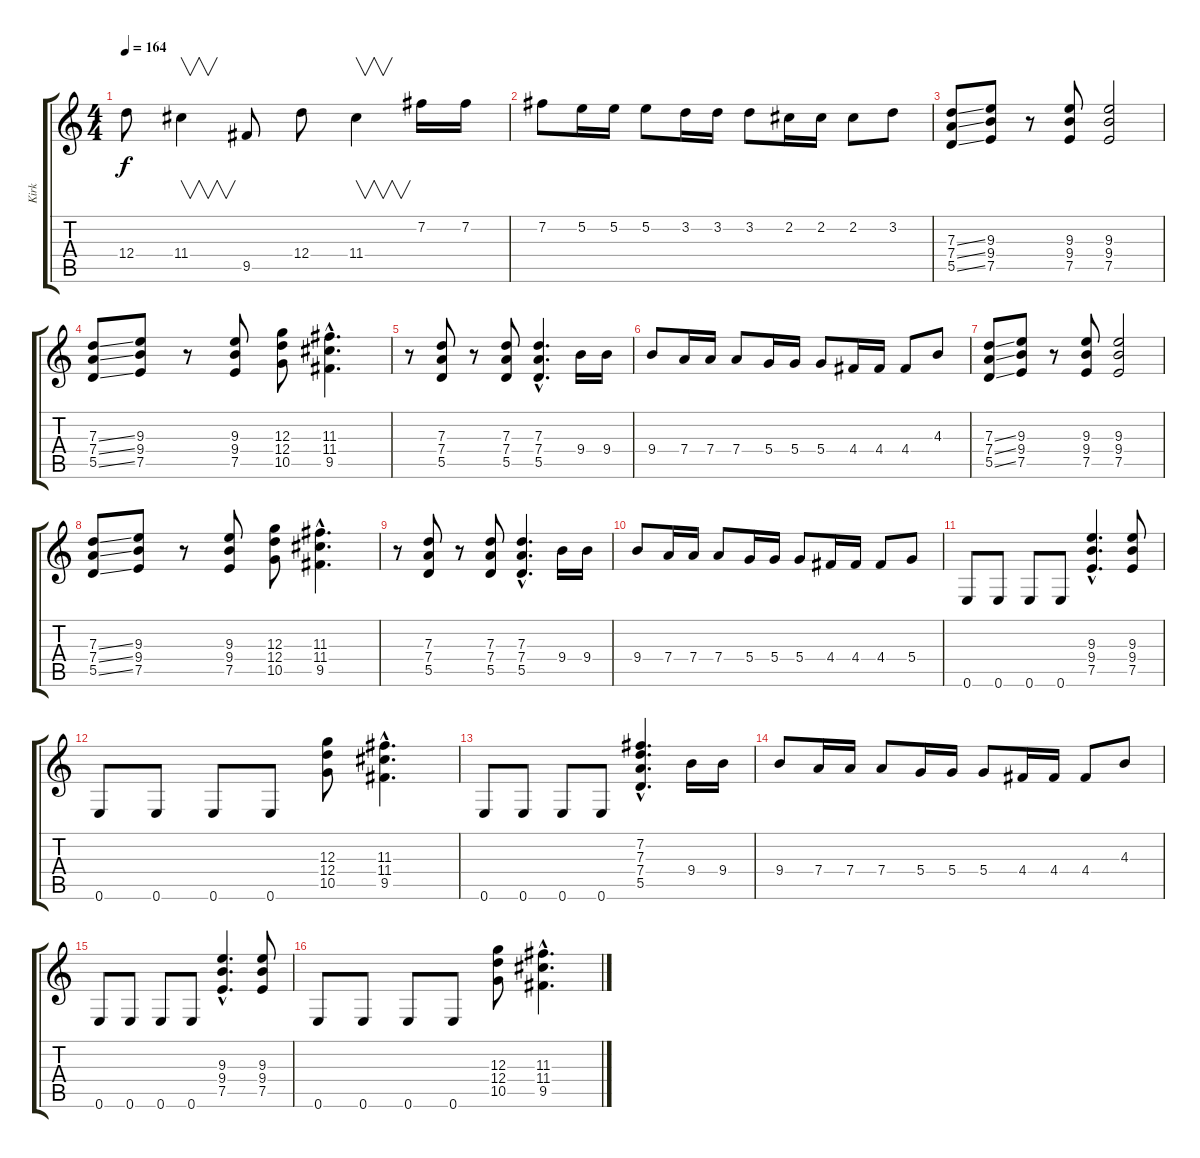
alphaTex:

\track ("Kirk" "Kirk") {instrument distortionguitar}
\staff {score tabs}
\tuning (E4 B3 G3 D3 A2 E2) {hide}
\ts (4 4)
\tempo 164
\clef g2
\ks c
12.4.8{dy f} 11.4.4{v} 9.5.8 12.4.8 11.4.4{v} 7.2.16 7.2.16 |
7.2.8 5.2.16 5.2.16 5.2.8 3.2.16 3.2.16 3.2.8 2.2.16 2.2.16 2.2.8 3.2.8 |
(7.3{ss} 7.4{ss} 5.5{ss}).8 (9.3 9.4 7.5).8 r.8 (9.3 9.4 7.5).8 (9.3 9.4 7.5).2 |
(7.3{ss} 7.4{ss} 5.5{ss}).8 (9.3 9.4 7.5).8 r.8 (9.3 9.4 7.5).8 (12.3 12.4 10.5).8 (11.3{hac} 11.4{hac} 9.5{hac}).4{d} |
r.8 (7.3 7.4 5.5).8 r.8 (7.3 7.4 5.5).8 (7.3{hac} 7.4{hac} 5.5{hac}).4{d} 9.4.16 9.4.16 |
9.4.8 7.4.16 7.4.16 7.4.8 5.4.16 5.4.16 5.4.8 4.4.16 4.4.16 4.4.8 4.3.8 |
(7.3{ss} 7.4{ss} 5.5{ss}).8 (9.3 9.4 7.5).8 r.8 (9.3 9.4 7.5).8 (9.3 9.4 7.5).2 |
(7.3{ss} 7.4{ss} 5.5{ss}).8 (9.3 9.4 7.5).8 r.8 (9.3 9.4 7.5).8 (12.3 12.4 10.5).8 (11.3{hac} 11.4{hac} 9.5{hac}).4{d} |
r.8 (7.3 7.4 5.5).8 r.8 (7.3 7.4 5.5).8 (7.3{hac} 7.4{hac} 5.5{hac}).4{d} 9.4.16 9.4.16 |
9.4.8 7.4.16 7.4.16 7.4.8 5.4.16 5.4.16 5.4.8 4.4.16 4.4.16 4.4.8 5.4.8 |
0.6.8 0.6.8 0.6.8 0.6.8 (9.3{hac} 9.4{hac} 7.5{hac}).4{d} (9.3 9.4 7.5).8 |
0.6.8 0.6.8 0.6.8 0.6.8 (12.3 12.4 10.5).8 (11.3{hac} 11.4{hac} 9.5{hac}).4{d} |
0.6.8 0.6.8 0.6.8 0.6.8 (7.2{hac} 7.3{hac} 7.4{hac} 5.5{hac}).4{d} 9.4.16 9.4.16 |
9.4.8 7.4.16 7.4.16 7.4.8 5.4.16 5.4.16 5.4.8 4.4.16 4.4.16 4.4.8 4.3.8 |
0.6.8 0.6.8 0.6.8 0.6.8 (9.3{hac} 9.4{hac} 7.5{hac}).4{d} (9.3 9.4 7.5).8 |
0.6.8 0.6.8 0.6.8 0.6.8 (12.3 12.4 10.5).8 (11.3{hac} 11.4{hac} 9.5{hac}).4{d}
